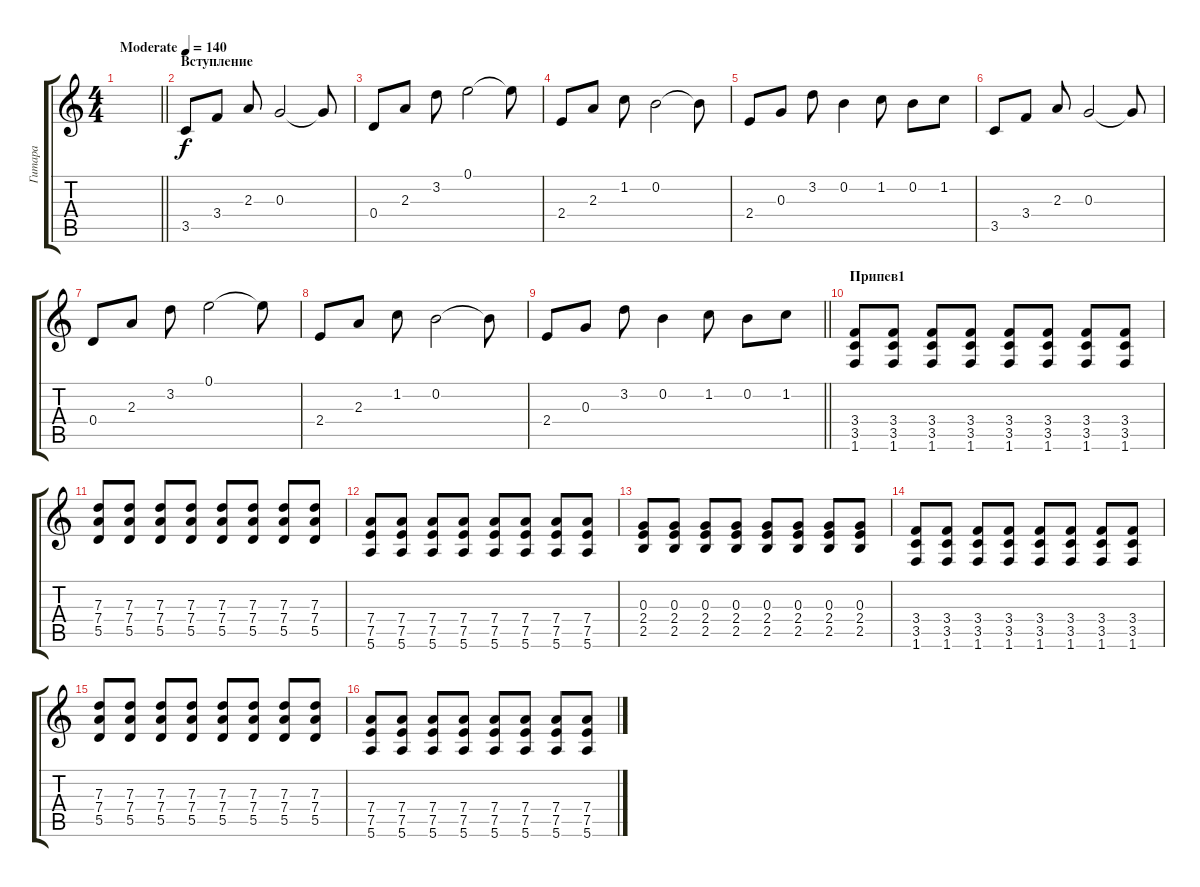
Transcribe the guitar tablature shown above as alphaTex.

\track ("Гитара" "Гитара") {instrument acousticguitarsteel}
\staff {score tabs}
\tuning (E4 B3 G3 D3 A2 E2) {hide}
\ts (4 4)
\tempo (140 "Moderate")
\clef g2
\barLineRight lightlight
\ks c
|
\section ("" "Вступление")
3.5.8 3.4.8 2.3.8 0.3.2 0.3{t}.8 |
0.4.8 2.3.8 3.2.8 0.1.2 0.1{t}.8 |
2.4.8 2.3.8 1.2.8 0.2.2 0.2{t}.8 |
2.4.8 0.3.8 3.2.8 0.2.4 1.2.8 0.2.8 1.2.8 |
3.5.8 3.4.8 2.3.8 0.3.2 0.3{t}.8 |
0.4.8 2.3.8 3.2.8 0.1.2 0.1{t}.8 |
2.4.8 2.3.8 1.2.8 0.2.2 0.2{t}.8 |
\barLineRight lightlight
2.4.8 0.3.8 3.2.8 0.2.4 1.2.8 0.2.8 1.2.8 |
\section ("" "Припев1")
(3.4 3.5 1.6).8{instrument distortionguitar} (3.4 3.5 1.6).8 (3.4 3.5 1.6).8 (3.4 3.5 1.6).8 (3.4 3.5 1.6).8 (3.4 3.5 1.6).8 (3.4 3.5 1.6).8 (3.4 3.5 1.6).8 |
(7.3 7.4 5.5).8 (7.3 7.4 5.5).8 (7.3 7.4 5.5).8 (7.3 7.4 5.5).8 (7.3 7.4 5.5).8 (7.3 7.4 5.5).8 (7.3 7.4 5.5).8 (7.3 7.4 5.5).8 |
(7.4 7.5 5.6).8 (7.4 7.5 5.6).8 (7.4 7.5 5.6).8 (7.4 7.5 5.6).8 (7.4 7.5 5.6).8 (7.4 7.5 5.6).8 (7.4 7.5 5.6).8 (7.4 7.5 5.6).8 |
(0.3 2.4 2.5).8 (0.3 2.4 2.5).8 (0.3 2.4 2.5).8 (0.3 2.4 2.5).8 (0.3 2.4 2.5).8 (0.3 2.4 2.5).8 (0.3 2.4 2.5).8 (0.3 2.4 2.5).8 |
(3.4 3.5 1.6).8{instrument distortionguitar} (3.4 3.5 1.6).8 (3.4 3.5 1.6).8 (3.4 3.5 1.6).8 (3.4 3.5 1.6).8 (3.4 3.5 1.6).8 (3.4 3.5 1.6).8 (3.4 3.5 1.6).8 |
(7.3 7.4 5.5).8 (7.3 7.4 5.5).8 (7.3 7.4 5.5).8 (7.3 7.4 5.5).8 (7.3 7.4 5.5).8 (7.3 7.4 5.5).8 (7.3 7.4 5.5).8 (7.3 7.4 5.5).8 |
(7.4 7.5 5.6).8 (7.4 7.5 5.6).8 (7.4 7.5 5.6).8 (7.4 7.5 5.6).8 (7.4 7.5 5.6).8 (7.4 7.5 5.6).8 (7.4 7.5 5.6).8 (7.4 7.5 5.6).8
